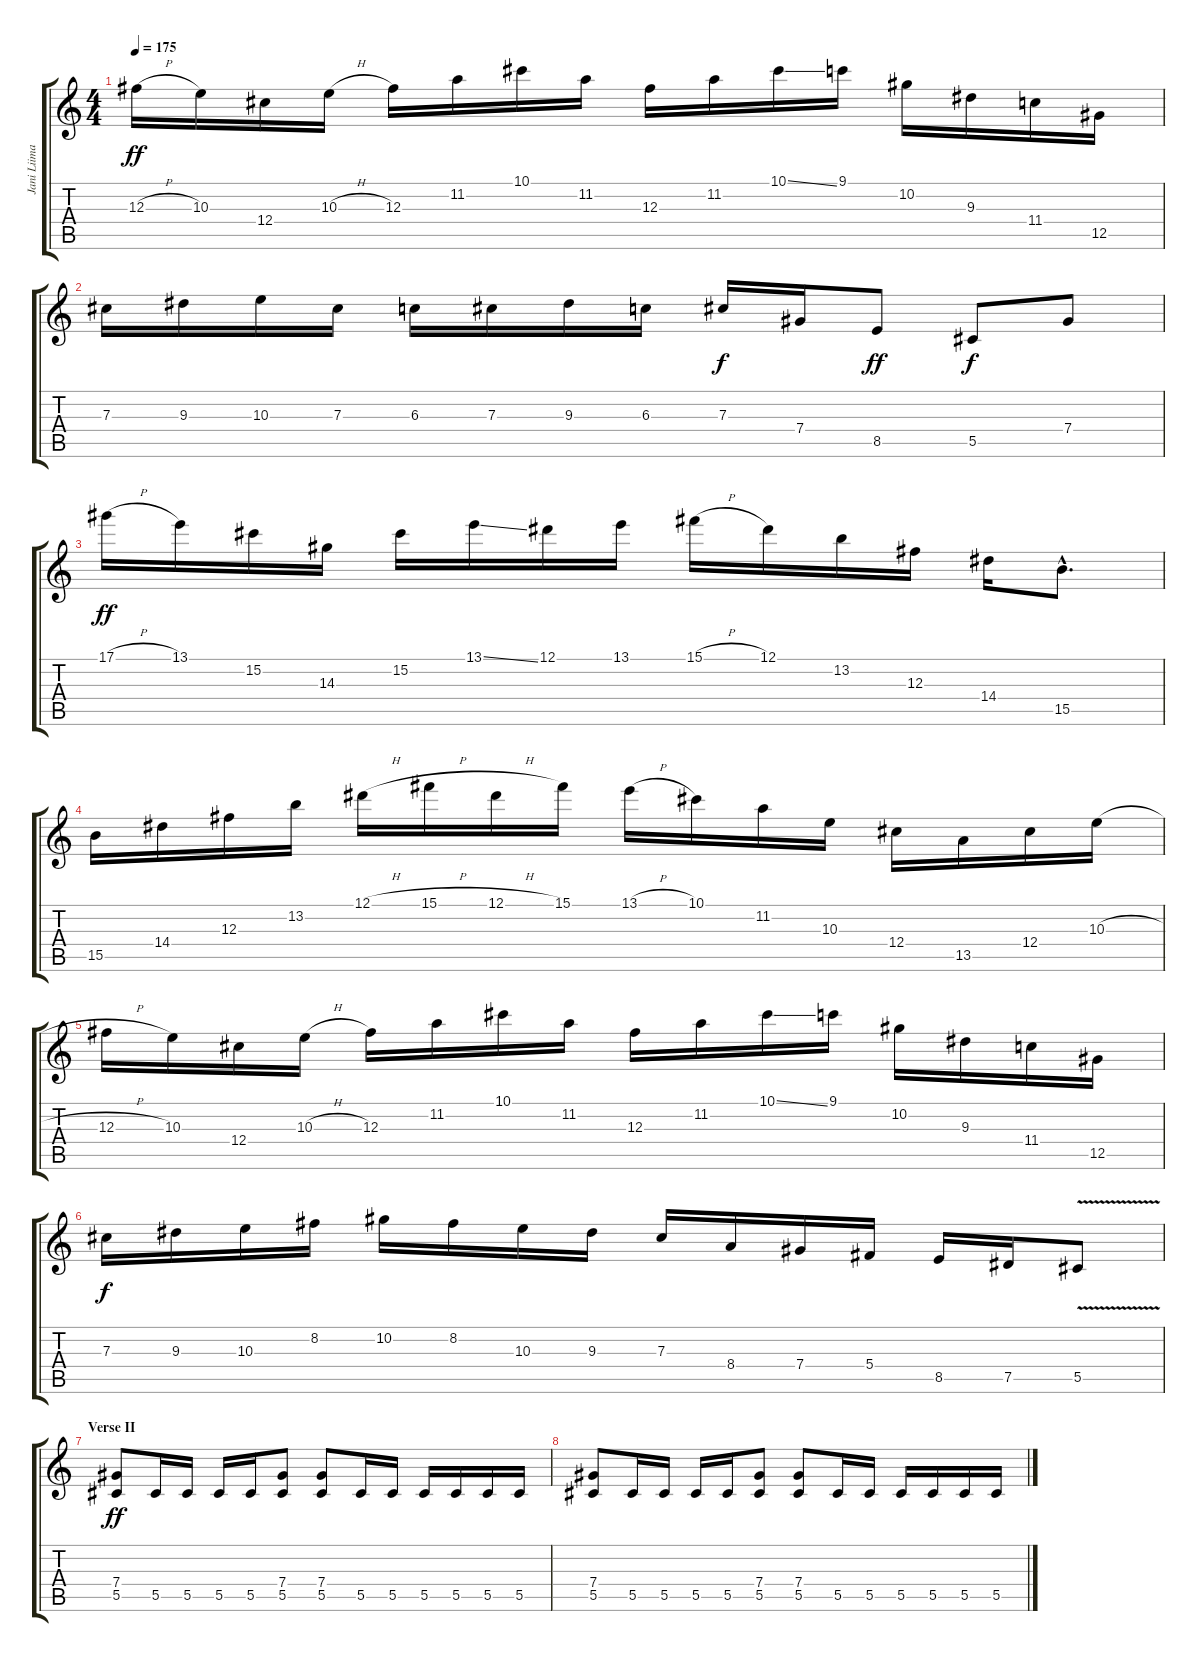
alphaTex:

\track ("Jani Liimatainen" "Jani Liima") {instrument distortionguitar}
\staff {score tabs}
\tuning (Eb4 Bb3 Gb3 Db3 Ab2 Eb2) {hide}
\ts (4 4)
\tempo 175
\clef g2
\ks c
12.3{h}.16{dy ff} 10.3.16 12.4.16 10.3{h}.16 12.3.16 11.2.16 10.1.16 11.2.16 12.3.16 11.2.16 10.1{ss}.16 9.1.16 10.2.16 9.3.16 11.4.16 12.5.16 |
7.3.16 9.3.16 10.3.16 7.3.16 6.3.16 7.3.16 9.3.16 6.3.16 7.3.16{dy f} 7.4.16 8.5.8{dy ff} 5.5.8{dy f} 7.4.8 |
17.1{h}.16{dy ff} 13.1.16 15.2.16 14.3.16 15.2.16 13.1{ss}.16 12.1.16 13.1.16 15.1{h}.16 12.1.16 13.2.16 12.3.16 14.4.16 15.5{hac}.8{d} |
15.5.16 14.4.16 12.3.16 13.2.16 12.1{h}.16 15.1{h}.16 12.1{h}.16 15.1.16 13.1{h}.16 10.1.16 11.2.16 10.3.16 12.4.16 13.5.16 12.4.16 10.3{h}.16 |
12.3{h}.16 10.3.16 12.4.16 10.3{h}.16 12.3.16 11.2.16 10.1.16 11.2.16 12.3.16 11.2.16 10.1{ss}.16 9.1.16 10.2.16 9.3.16 11.4.16 12.5.16 |
7.3.16{dy f} 9.3.16 10.3.16 8.2.16 10.2.16 8.2.16 10.3.16 9.3.16 7.3.16 8.4.16 7.4.16 5.4.16 8.5.16 7.5.16 5.5{v}.8 |
\section ("" "Verse II")
(7.4 5.5).8{dy ff} 5.5.16 5.5.16 5.5.16 5.5.16 (7.4 5.5).8 (7.4 5.5).8 5.5.16 5.5.16 5.5.16 5.5.16 5.5.16 5.5.16 |
(7.4 5.5).8 5.5.16 5.5.16 5.5.16 5.5.16 (7.4 5.5).8 (7.4 5.5).8 5.5.16 5.5.16 5.5.16 5.5.16 5.5.16 5.5.16
